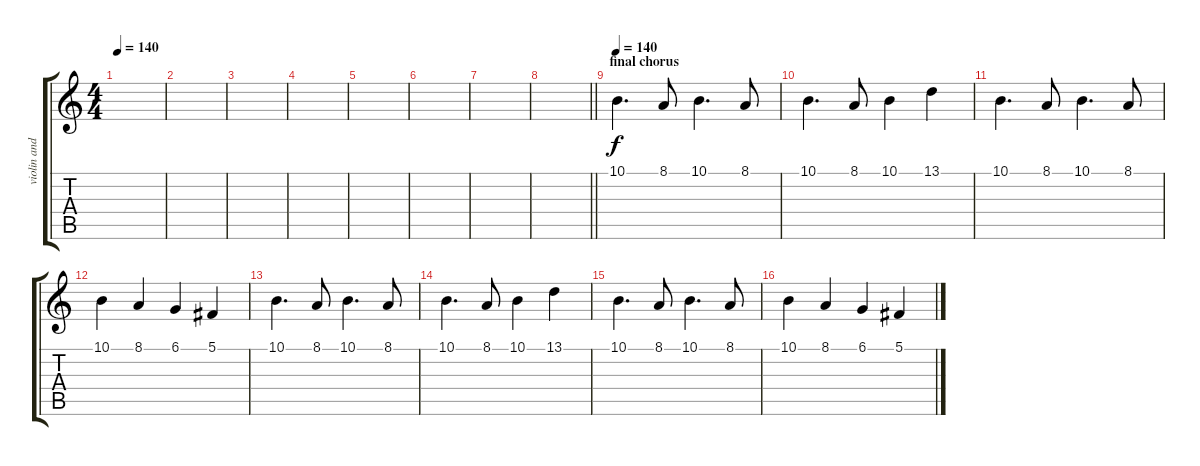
\track ("violin and hurdy gurdy" "violin and") {instrument violin}
\staff {score tabs}
\tuning (Db4 Ab3 E3 B2 Gb2 B1) {hide}
\ts (4 4)
\tempo 140
\clef g2
\ks c
|
|
|
|
|
|
|
\barLineRight lightlight
|
\section ("" "final chorus")
\tempo 140
10.1.4{d} 8.1.8 10.1.4{d} 8.1.8 |
10.1.4{d} 8.1.8 10.1.4 13.1.4 |
10.1.4{d} 8.1.8 10.1.4{d} 8.1.8 |
10.1.4 8.1.4 6.1.4 5.1.4 |
10.1.4{d} 8.1.8 10.1.4{d} 8.1.8 |
10.1.4{d} 8.1.8 10.1.4 13.1.4 |
10.1.4{d} 8.1.8 10.1.4{d} 8.1.8 |
10.1.4 8.1.4 6.1.4 5.1.4
